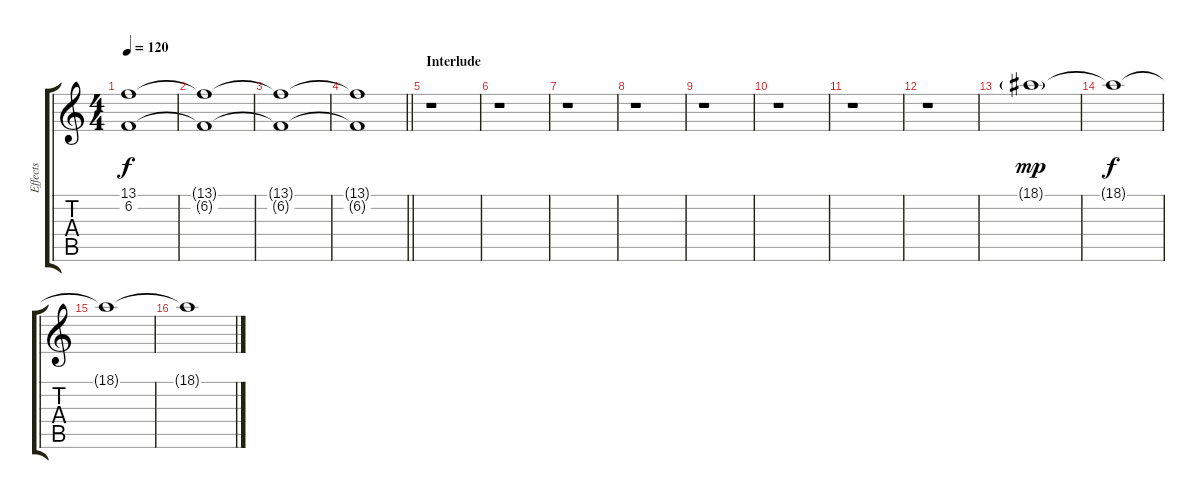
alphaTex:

\track ("Effects" "Effects") {instrument stringensemble1}
\staff {score tabs}
\tuning (E4 B3 G3 D3 A2 E2) {hide}
\ts (4 4)
\tempo 120
\clef g2
\ks c
(13.1{t} 6.2{t}).1{dy f} |
(13.1{t} 6.2{t}).1 |
(13.1{t} 6.2{t}).1 |
\barLineRight lightlight
(13.1{t} 6.2{t}).1 |
\section ("" "Interlude")
r.1 |
r.1 |
r.1 |
r.1 |
r.1 |
r.1 |
r.1 |
r.1 |
18.1{g}.1{dy mp} |
18.1{t}.1{dy f} |
18.1{t}.1 |
18.1{t}.1
